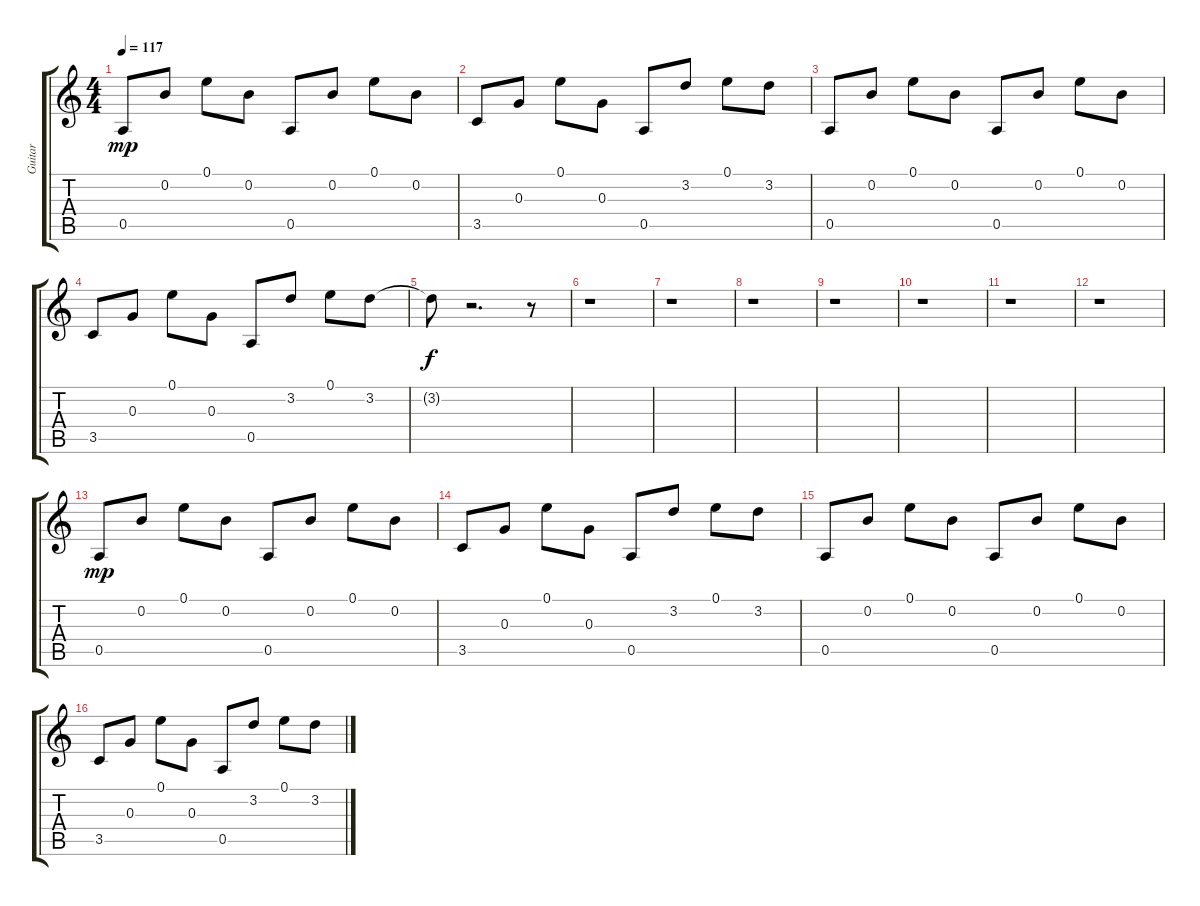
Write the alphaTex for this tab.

\track ("Guitar" "Guitar") {instrument acousticguitarnylon}
\staff {score tabs}
\tuning (E4 B3 G3 D3 A2 E2) {hide}
\ts (4 4)
\tempo 117
\clef g2
\ks c
0.5.8{dy mp} 0.2.8 0.1.8 0.2.8 0.5.8 0.2.8 0.1.8 0.2.8 |
3.5.8 0.3.8 0.1.8 0.3.8 0.5.8 3.2.8 0.1.8 3.2.8 |
0.5.8 0.2.8 0.1.8 0.2.8 0.5.8 0.2.8 0.1.8 0.2.8 |
3.5.8 0.3.8 0.1.8 0.3.8 0.5.8 3.2.8 0.1.8 3.2.8 |
3.2{t}.8{dy f} r.2{d} r.8 |
r.1 |
r.1 |
r.1 |
r.1 |
r.1 |
r.1 |
r.1 |
0.5.8{dy mp volume 12} 0.2.8 0.1.8{volume 12} 0.2.8{volume 12} 0.5.8{volume 12} 0.2.8 0.1.8{volume 12} 0.2.8{volume 12} |
3.5.8{volume 12} 0.3.8{volume 12} 0.1.8 0.3.8{volume 12} 0.5.8{volume 11} 3.2.8{volume 11} 0.1.8 3.2.8{volume 11} |
0.5.8{volume 11} 0.2.8{volume 11} 0.1.8{volume 11} 0.2.8 0.5.8{volume 11} 0.2.8{volume 10} 0.1.8{volume 10} 0.2.8 |
3.5.8{volume 10} 0.3.8{volume 10} 0.1.8{volume 10} 0.3.8{volume 10} 0.5.8 3.2.8{volume 10} 0.1.8{volume 10} 3.2.8{volume 10}
